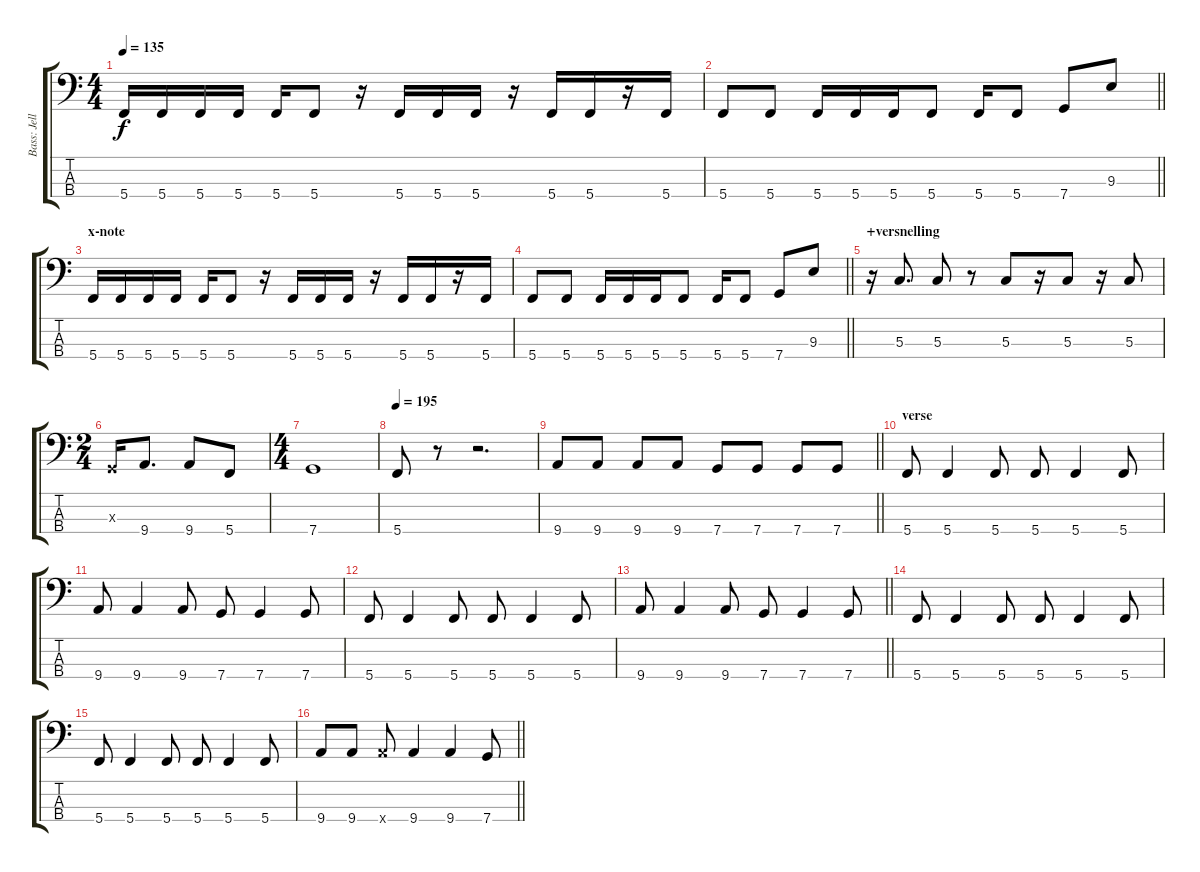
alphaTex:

\track ("Bass: Jelle" "Bass: Jell") {instrument electricbasspick}
\staff {score tabs}
\tuning (F2 C2 G1 C1) {hide}
\ts (4 4)
\tempo 135
\clef f4
\ks c
5.4.16{dy f} 5.4.16 5.4.16 5.4.16 5.4.16 5.4.8 r.16 5.4.16 5.4.16 5.4.16 r.16 5.4.16 5.4.16 r.16 5.4.16 |
\barLineRight lightlight
5.4.8 5.4.8 5.4.16 5.4.16 5.4.16 5.4.8 5.4.16 5.4.8 7.4.8 9.3.8 |
\section ("" "x-note")
5.4.16 5.4.16 5.4.16 5.4.16 5.4.16 5.4.8 r.16 5.4.16 5.4.16 5.4.16 r.16 5.4.16 5.4.16 r.16 5.4.16 |
\barLineRight lightlight
5.4.8 5.4.8 5.4.16 5.4.16 5.4.16 5.4.8 5.4.16 5.4.8 7.4.8 9.3.8 |
\section ("" "+versnelling")
r.16 5.3.8{d} 5.3.8 r.8 5.3.8 r.16 5.3.8 r.16 5.3.8 |
\ts (2 4)
0.3{x}.16 9.4.8{d} 9.4.8 5.4.8 |
\ts (4 4)
7.4.1 |
\tempo 195
5.4.8 r.8 r.2{d} |
\barLineRight lightlight
9.4.8 9.4.8 9.4.8 9.4.8 7.4.8 7.4.8 7.4.8 7.4.8 |
\section ("" "verse")
5.4.8 5.4.4 5.4.8 5.4.8 5.4.4 5.4.8 |
9.4.8 9.4.4 9.4.8 7.4.8 7.4.4 7.4.8 |
5.4.8 5.4.4 5.4.8 5.4.8 5.4.4 5.4.8 |
\barLineRight lightlight
9.4.8 9.4.4 9.4.8 7.4.8 7.4.4 7.4.8 |
\section ("" "")
5.4.8 5.4.4 5.4.8 5.4.8 5.4.4 5.4.8 |
5.4.8 5.4.4 5.4.8 5.4.8 5.4.4 5.4.8 |
\barLineRight lightlight
9.4.8 9.4.8 9.4{x}.8 9.4.4 9.4.4 7.4.8
